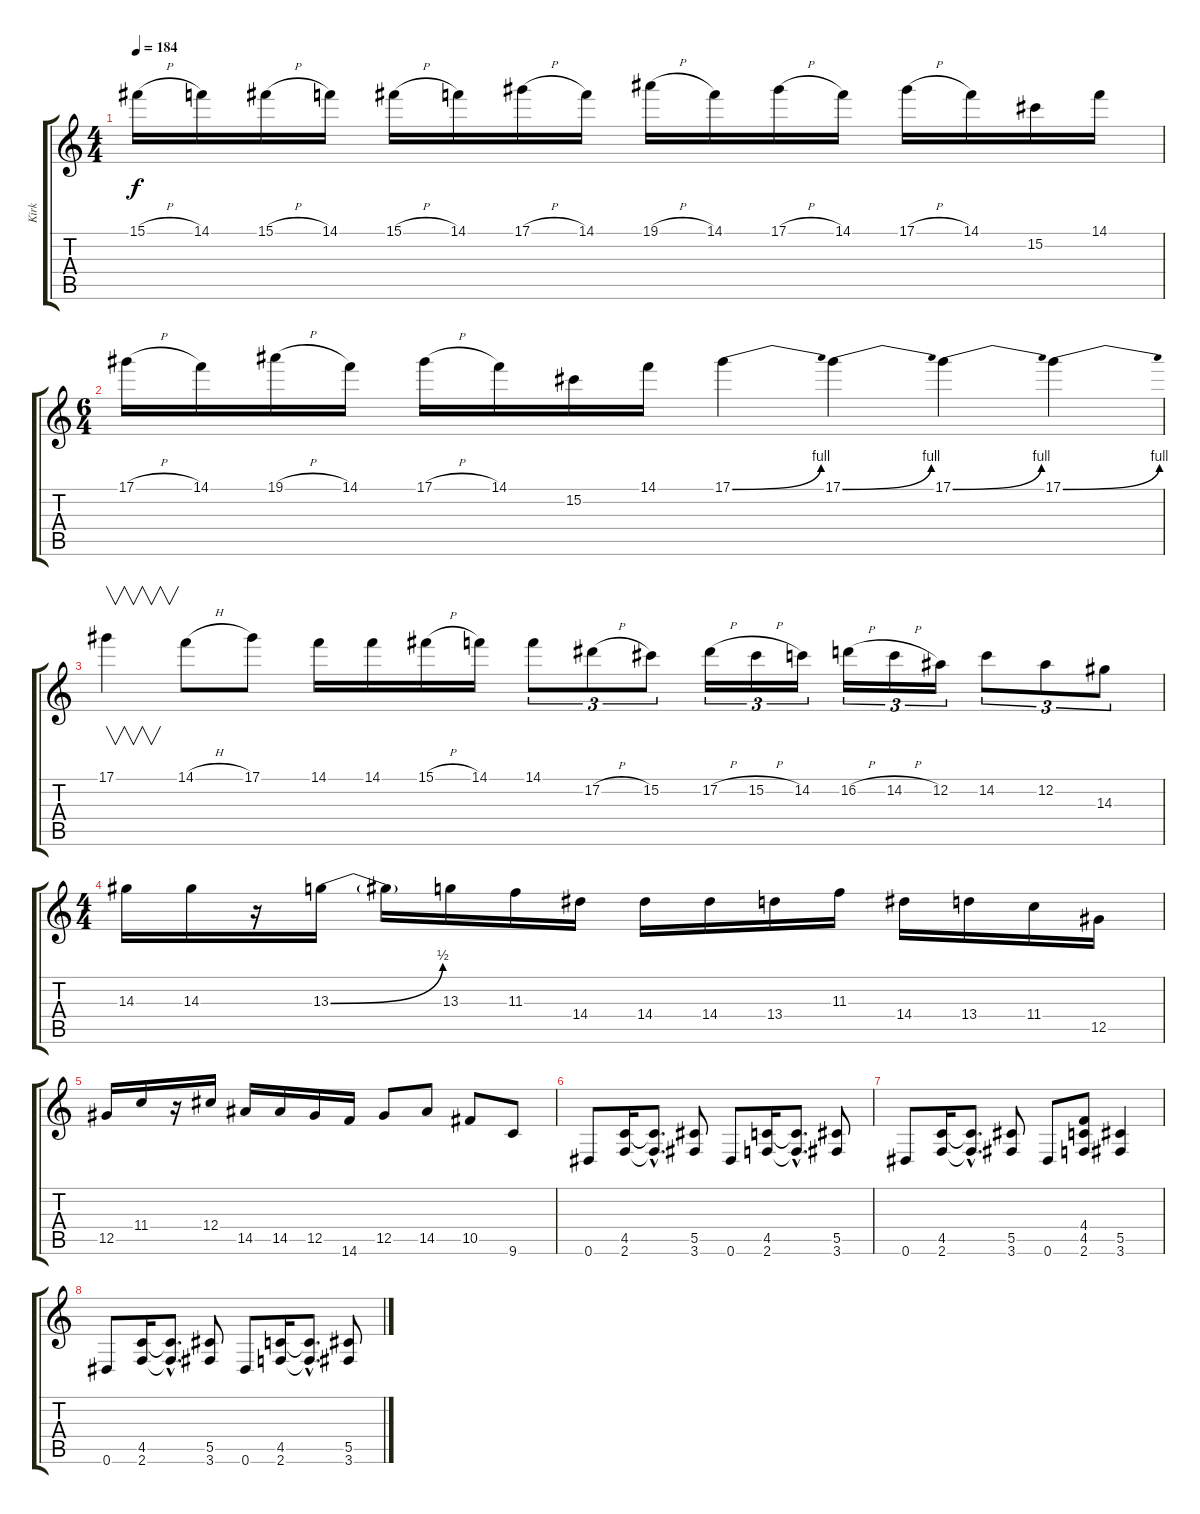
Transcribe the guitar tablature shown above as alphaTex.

\track ("Kirk" "Kirk") {instrument overdrivenguitar}
\staff {score tabs}
\tuning (Eb4 Bb3 Gb3 Db3 Ab2 Eb2) {hide}
\ts (4 4)
\tempo 184
\clef g2
\ks c
15.1{h}.16{dy f} 14.1.16 15.1{h}.16 14.1.16 15.1{h}.16 14.1.16 17.1{h}.16 14.1.16 19.1{h}.16 14.1.16 17.1{h}.16 14.1.16 17.1{h}.16 14.1.16 15.2.16 14.1.16 |
\ts (6 4)
17.1{h}.16 14.1.16 19.1{h}.16 14.1.16 17.1{h}.16 14.1.16 15.2.16 14.1.16 17.1{be (bend 0 0 60 4)}.4 17.1{be (bend 0 0 60 4)}.4 17.1{be (bend 0 0 60 4)}.4 17.1{be (bend 0 0 60 4)}.4 |
17.1.4{v} 14.1{h}.8 17.1.8 14.1.16 14.1.16 15.1{h}.16 14.1.16 14.1.8{tu (3 2)} 17.2{h}.8{tu (3 2)} 15.2.8{tu (3 2)} 17.2{h}.16{tu (3 2)} 15.2{h}.16{tu (3 2)} 14.2.16{tu (3 2)} 16.2{h}.16{tu (3 2)} 14.2{h}.16{tu (3 2)} 12.2.16{tu (3 2)} 14.2.8{tu (3 2)} 12.2.8{tu (3 2)} 14.3.8{tu (3 2)} |
\ts (4 4)
14.3.16 14.3.16 r.16 13.3{be (bend 0 0 60 2)}.16 13.3{t}.16 13.3.16 11.3.16 14.4.16 14.4.16 14.4.16 13.4.16 11.3.16 14.4.16 13.4.16 11.4.16 12.5.16 |
12.5.16 11.4.16 r.16 12.4.16 14.5.16 14.5.16 12.5.16 14.6.16 12.5.8 14.5.8 10.5.8 9.6.8 |
0.6.8 (4.5 2.6).16 (4.5{hac t} 2.6{hac t}).8{d} (5.5 3.6).8 0.6.8 (4.5 2.6).16 (4.5{hac t} 2.6{hac t}).8{d} (5.5 3.6).8 |
0.6.8 (4.5 2.6).16 (4.5{hac t} 2.6{hac t}).8{d} (5.5 3.6).8 0.6.8 (4.4 4.5 2.6).8 (5.5 3.6).4 |
0.6.8 (4.5 2.6).16 (4.5{hac t} 2.6{hac t}).8{d} (5.5 3.6).8 0.6.8 (4.5 2.6).16 (4.5{hac t} 2.6{hac t}).8{d} (5.5 3.6).8
